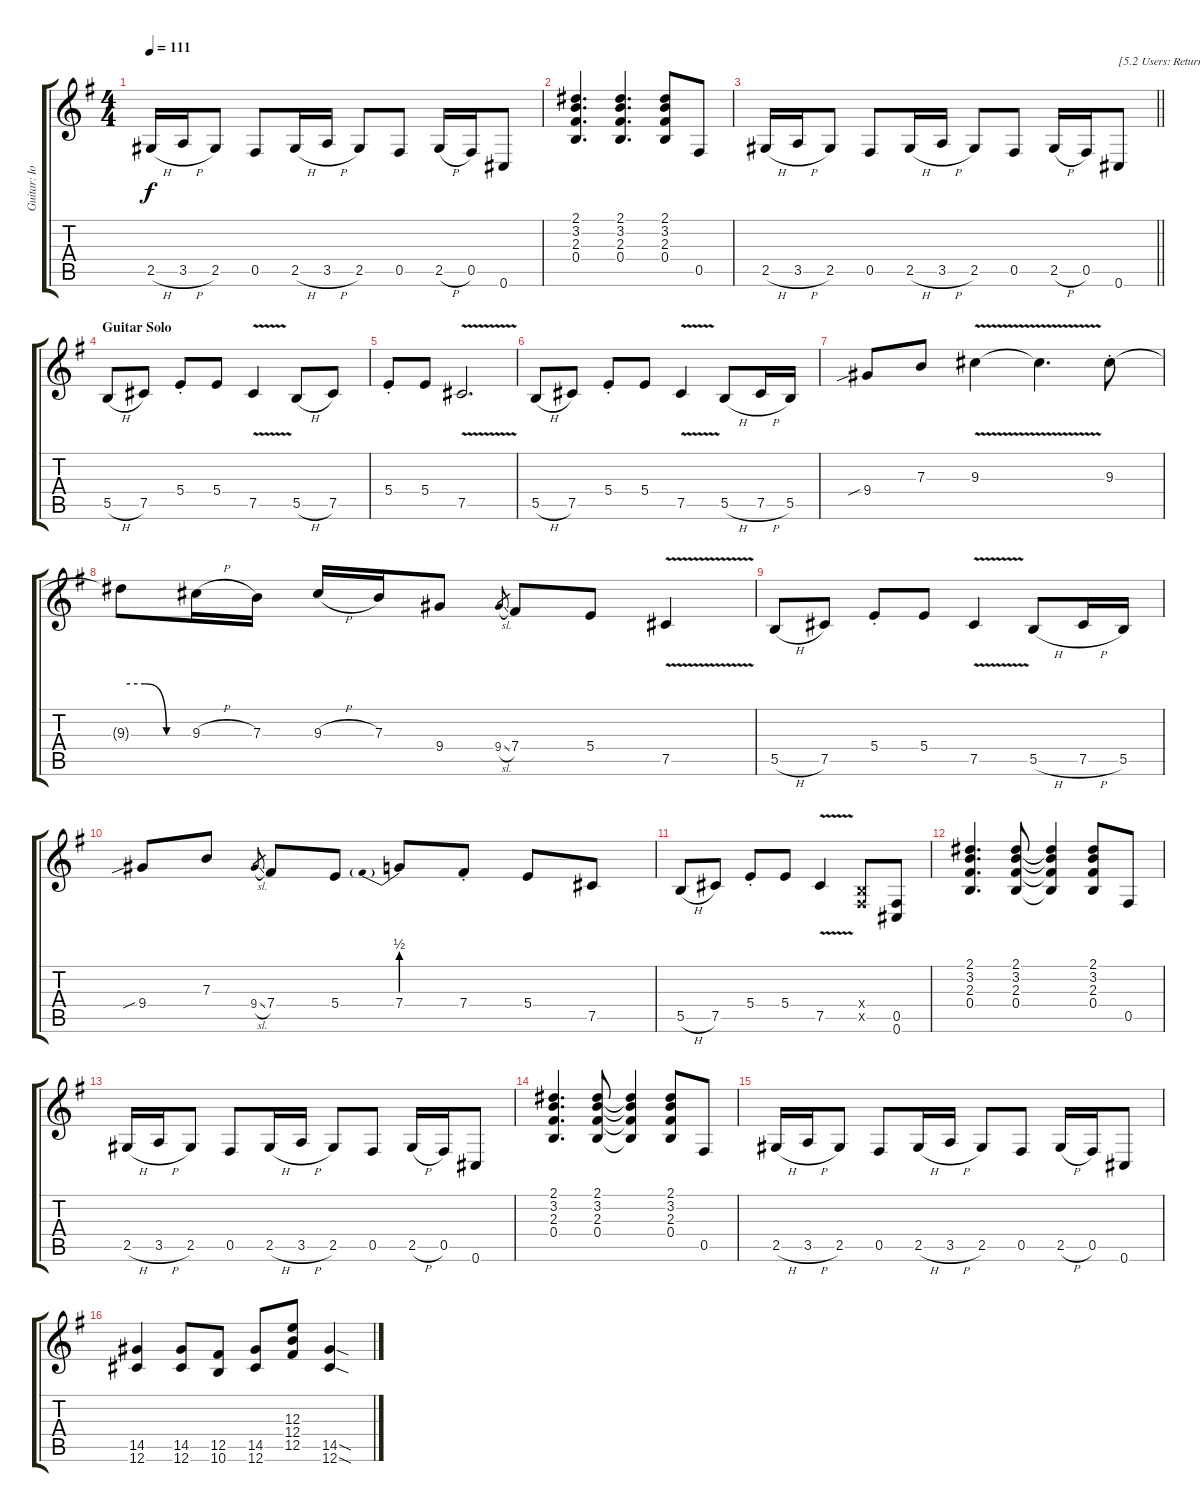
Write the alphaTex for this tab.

\track ("Guitar: IommI" "Guitar: Io") {instrument distortionguitar}
\staff {score tabs}
\tuning (Db4 Ab3 E3 B2 Gb2 Db2) {hide}
\ts (4 4)
\tempo 111
\clef g2
\ks g
2.5{h}.16{dy f} 3.5{h}.16 2.5.8 0.5.8 2.5{h}.16 3.5{h}.16 2.5.8 0.5.8 2.5{h}.16 0.5.16 0.6.8 |
(2.1 3.2 2.3 0.4).4{d} (2.1 3.2 2.3 0.4).4{d} (2.1 3.2 2.3 0.4).8 0.5.8 |
\barLineRight lightlight
2.5{h}.16 3.5{h}.16 2.5.8 0.5.8 2.5{h}.16 3.5{h}.16 2.5.8 0.5.8 2.5{h}.16 0.5.16 0.6.8{txt "[5.2 Users: Return Volume To Full Volume]"} |
\section ("" "Guitar Solo")
5.5{h}.8{volume 16} 7.5.8 5.4{st}.8 5.4.8 7.5{v}.4 5.5{h}.8 7.5.8 |
5.4{st}.8 5.4.8 7.5{v}.2{d} |
5.5{h}.8 7.5.8 5.4{st}.8 5.4.8 7.5{v}.4 5.5{h}.8 7.5{h}.16 5.5.16 |
9.4{sib}.8 7.3.8 9.3{v}.4 9.3{v t}.4{d} 9.3{st}.8 |
9.3{be (custom 0 4 20 4 40 0 60 0) t}.8 9.3{h}.16 7.3.16 9.3{h}.16 7.3.16 9.4.8 9.4{sl}.8{gr} 7.4.8 5.4.8 7.5{v}.4 |
5.5{h}.8 7.5.8 5.4{st}.8 5.4.8 7.5{v}.4 5.5{h}.8 7.5{h}.16 5.5.16 |
9.4{sib}.8 7.3.8 9.4{sl}.8{gr} 7.4.8 5.4.8 7.4{be (prebend 0 2 60 2)}.8 7.4{st}.8 5.4.8 7.5.8 |
5.5{h}.8 7.5.8 5.4{st}.8 5.4.8 7.5{v}.4 (0.4{x} 0.5{x}).8 (0.5 0.6).8 |
(2.1 3.2 2.3 0.4).4{d} (2.1 3.2 2.3 0.4).8 (2.1{t} 3.2{t} 2.3{t} 0.4{t}).4 (2.1 3.2 2.3 0.4).8 0.5.8 |
2.5{h}.16 3.5{h}.16 2.5.8 0.5.8 2.5{h}.16 3.5{h}.16 2.5.8 0.5.8 2.5{h}.16 0.5.16 0.6.8 |
(2.1 3.2 2.3 0.4).4{d} (2.1 3.2 2.3 0.4).8 (2.1{t} 3.2{t} 2.3{t} 0.4{t}).4 (2.1 3.2 2.3 0.4).8 0.5.8 |
2.5{h}.16 3.5{h}.16 2.5.8 0.5.8 2.5{h}.16 3.5{h}.16 2.5.8 0.5.8 2.5{h}.16 0.5.16 0.6.8 |
(14.5 12.6).4 (14.5 12.6).8 (12.5 10.6).8 (14.5 12.6).8 (12.3 12.4 12.5).8 (14.5{sod} 12.6{sod}).4
